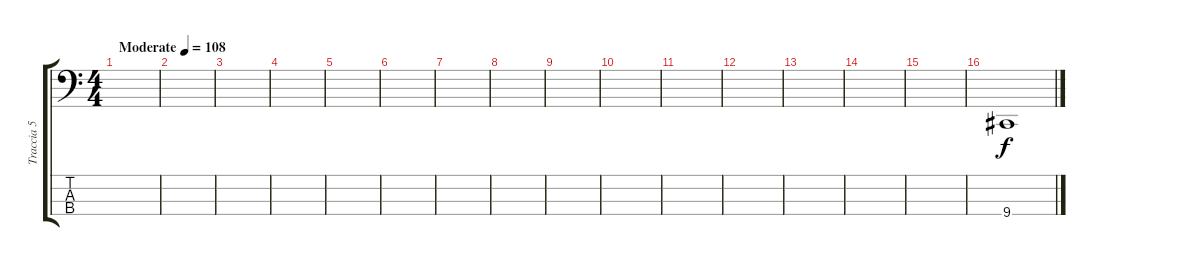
\track ("Traccia 5" "Traccia 5") {instrument acousticgrandpiano}
\staff {score tabs}
\tuning (G3 D3 A1 E1) {hide}
\ts (4 4)
\tempo (108 "Moderate")
\clef f4
\ks c
|
|
|
|
|
|
|
|
|
|
|
|
|
|
|
9.4.1
